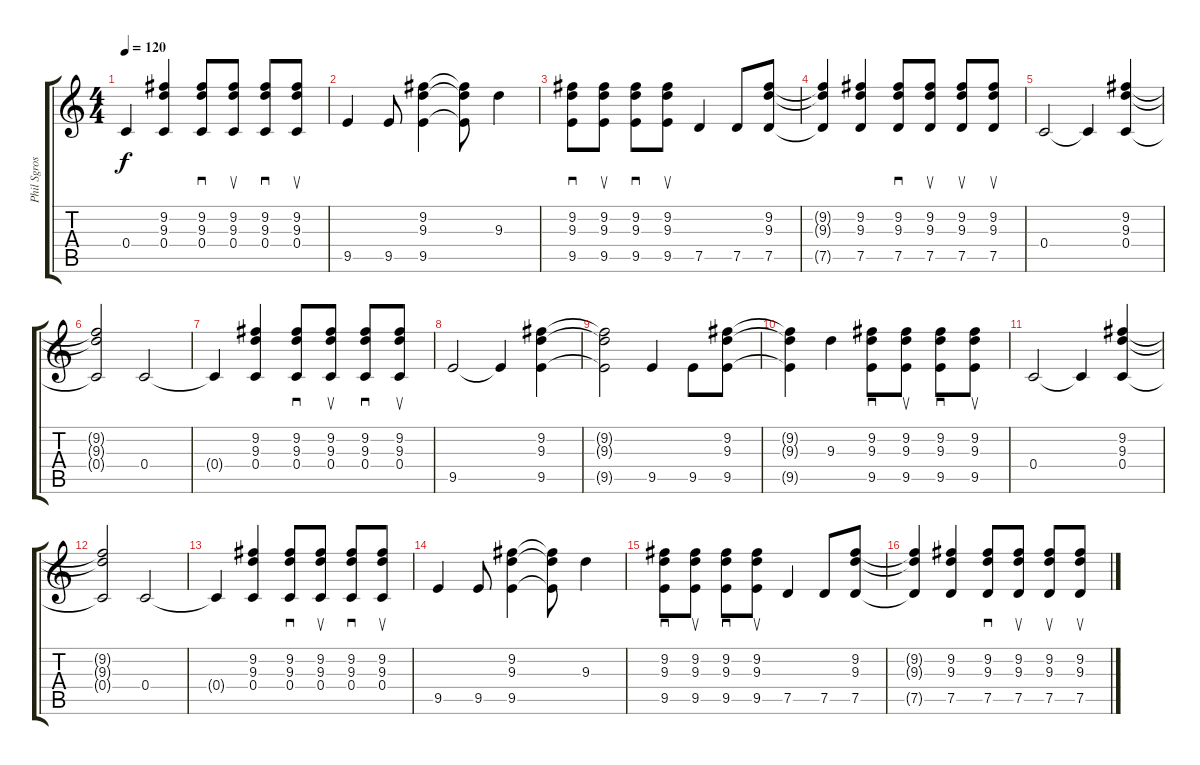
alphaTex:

\track ("Phil Sgrosso - Guitar" "Phil Sgros") {instrument overdrivenguitar}
\staff {score tabs}
\tuning (D4 A3 F3 C3 G2 C2) {hide}
\ts (4 4)
\tempo 120
\clef g2
\ks c
0.4{t}.4{dy f} (9.2 9.3 0.4).4 (9.2 9.3 0.4).8{sd} (9.2 9.3 0.4).8{su} (9.2 9.3 0.4).8{sd} (9.2 9.3 0.4).8{su} |
9.5.4{instrument acousticguitarsteel} 9.5.8 (9.2 9.3 9.5).4 (9.2{t} 9.3{t} 9.5{t}).8 9.3.4 |
(9.2 9.3 9.5).8{sd} (9.2 9.3 9.5).8{su} (9.2 9.3 9.5).8{sd} (9.2 9.3 9.5).8{su} 7.5.4 7.5.8 (9.2 9.3 7.5).8 |
(9.2{t} 9.3{t} 7.5{t}).4 (9.2 9.3 7.5).4 (9.2 9.3 7.5).8{sd} (9.2 9.3 7.5).8{su} (9.2 9.3 7.5).8{su} (9.2 9.3 7.5).8{su} |
0.4.2{instrument acousticguitarsteel} 0.4{t}.4 (9.2 9.3 0.4).4 |
(9.2{t} 9.3{t} 0.4{t}).2 0.4.2 |
0.4{t}.4 (9.2 9.3 0.4).4 (9.2 9.3 0.4).8{sd} (9.2 9.3 0.4).8{su} (9.2 9.3 0.4).8{sd} (9.2 9.3 0.4).8{su} |
9.5.2{instrument acousticguitarsteel} 9.5{t}.4 (9.2 9.3 9.5).4 |
(9.2{t} 9.3{t} 9.5{t}).2 9.5.4 9.5.8 (9.2 9.3 9.5).8 |
(9.2{t} 9.3{t} 9.5{t}).4 9.3.4 (9.2 9.3 9.5).8{sd} (9.2 9.3 9.5).8{su} (9.2 9.3 9.5).8{sd} (9.2 9.3 9.5).8{su} |
0.4.2{instrument acousticguitarsteel} 0.4{t}.4 (9.2 9.3 0.4).4 |
(9.2{t} 9.3{t} 0.4{t}).2 0.4.2 |
0.4{t}.4 (9.2 9.3 0.4).4 (9.2 9.3 0.4).8{sd} (9.2 9.3 0.4).8{su} (9.2 9.3 0.4).8{sd} (9.2 9.3 0.4).8{su} |
9.5.4{instrument acousticguitarsteel} 9.5.8 (9.2 9.3 9.5).4 (9.2{t} 9.3{t} 9.5{t}).8 9.3.4 |
(9.2 9.3 9.5).8{sd} (9.2 9.3 9.5).8{su} (9.2 9.3 9.5).8{sd} (9.2 9.3 9.5).8{su} 7.5.4 7.5.8 (9.2 9.3 7.5).8 |
(9.2{t} 9.3{t} 7.5{t}).4 (9.2 9.3 7.5).4 (9.2 9.3 7.5).8{sd} (9.2 9.3 7.5).8{su} (9.2 9.3 7.5).8{su} (9.2 9.3 7.5).8{su}
